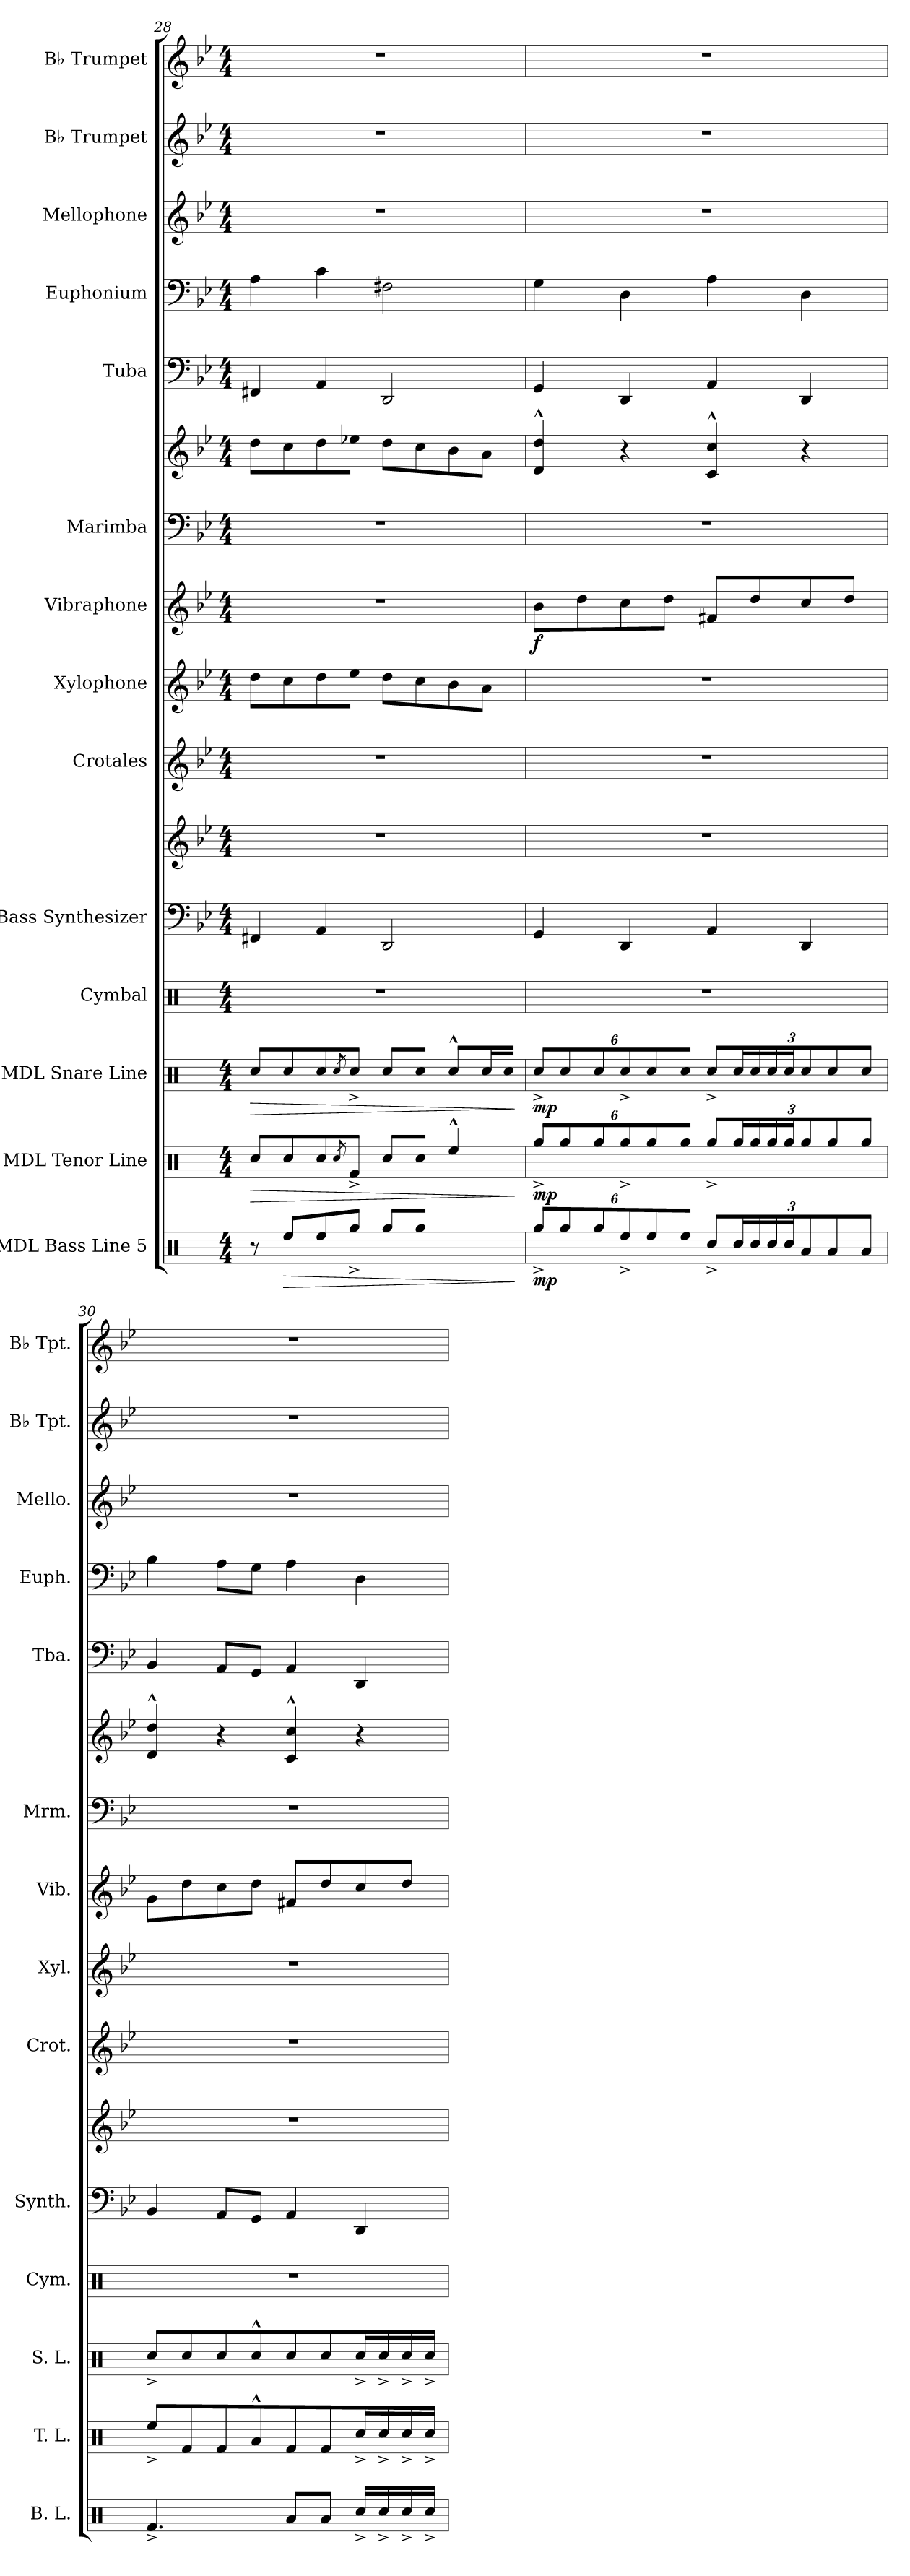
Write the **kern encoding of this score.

**kern	**dynam	**kern	**dynam	**kern	**dynam	**kern	**kern	**kern	**kern	**kern	**kern	**dynam	**kern	**kern	**kern	**kern	**kern	**kern	**kern
*part14	*part14	*part13	*part13	*part12	*part12	*part11	*part10	*part10	*part9	*part8	*part7	*part7	*part6	*part6	*part5	*part4	*part3	*part2	*part1
*staff16	*staff16	*staff15	*staff15	*staff14	*staff14	*staff13	*staff12	*staff11	*staff10	*staff9	*staff8	*staff8	*staff7	*staff6	*staff5	*staff4	*staff3	*staff2	*staff1
*I"MDL Bass Line 5	*	*I"MDL Tenor Line	*	*I"MDL Snare Line	*	*I"Cymbal	*I"Bass Synthesizer	*	*I"Crotales	*I"Xylophone	*I"Vibraphone	*	*I"Marimba	*	*I"Tuba	*I"Euphonium	*I"Mellophone	*I"B♭ Trumpet	*I"B♭ Trumpet
*I'B. L.	*	*I'T. L.	*	*I'S. L.	*	*I'Cym.	*I'Synth.	*	*I'Crot.	*I'Xyl.	*I'Vib.	*	*I'Mrm.	*	*I'Tba.	*I'Euph.	*I'Mello.	*I'B♭ Tpt.	*I'B♭ Tpt.
*clefX	*	*clefX	*	*clefX	*	*clefX	*clefF4	*clefG2	*clefG2	*clefG2	*clefG2	*	*clefF4	*clefG2	*clefF4	*clefF4	*clefG2	*clefG2	*clefG2
*	*	*	*	*	*	*	*	*	*ITrd-14c-24	*ITrd-7c-12	*	*	*	*	*	*	*ITrd4c7	*ITrd1c2	*ITrd1c2
*k[]	*	*k[]	*	*k[]	*	*k[]	*k[b-e-]	*k[b-e-]	*k[b-e-]	*k[b-e-]	*k[b-e-]	*	*k[b-e-]	*k[b-e-]	*k[b-e-]	*k[b-e-]	*k[b-e-a-]	*k[b-e-a-d-]	*k[b-e-a-d-]
*M4/4	*	*M4/4	*	*M4/4	*	*M4/4	*M4/4	*M4/4	*M4/4	*M4/4	*M4/4	*	*M4/4	*M4/4	*M4/4	*M4/4	*M4/4	*M4/4	*M4/4
=28	=28	=28	=28	=28	=28	=28	=28	=28	=28	=28	=28	=28	=28	=28	=28	=28	=28	=28	=28
!	!	!	!LO:HP:b	!	!LO:HP:b	!	!	!	!	!	!	!	!	!	!	!	!	!	!
8r	.	8Rcc/L	>	8Rcc/L	>	1r	4FF#X/	1r	1r	8ddd\L	1r	.	1r	8dd\L	4FF#X/	4A\	1r	1r	1r
!	!LO:HP:b	!	!	!	!	!	!	!	!	!	!	!	!	!	!	!	!	!	!
8Ree/L	>	8Rcc/	.	8Rcc/	.	.	.	.	.	8ccc\	.	.	.	8cc\	.	.	.	.	.
8Ree/	.	8Rcc/	.	8Rcc/	.	.	4AA/	.	.	8ddd\	.	.	.	8dd\	4AA/	4c\	.	.	.
.	.	8qRcc/	.	8qRcc/	.	.	.	.	.	.	.	.	.	.	.	.	.	.	.
8Rgg^/J	.	8Rf^/J	.	8Rcc^/J	.	.	.	.	.	8eee-\J	.	.	.	8ee-X\J	.	.	.	.	.
8Rgg/L	.	8Rcc/L	.	8Rcc/L	.	.	2DD/	.	.	8ddd\L	.	.	.	8dd\L	2DD/	2F#X\	.	.	.
8Rgg/J	.	8Rcc/J	.	8Rcc/J	.	.	.	.	.	8ccc\	.	.	.	8cc\	.	.	.	.	.
4R^/	.	4Ree^^/	.	8Rcc^^/L	.	.	.	.	.	8bb-\	.	.	.	8b-\	.	.	.	.	.
.	.	.	.	16Rcc/L	.	.	.	.	.	8aa\J	.	.	.	8a\J	.	.	.	.	.
.	.	.	.	16Rcc/JJ	.	.	.	.	.	.	.	.	.	.	.	.	.	.	.
.	]	.	]	.	]	.	.	.	.	.	.	.	.	.	.	.	.	.	.
=29	=29	=29	=29	=29	=29	=29	=29	=29	=29	=29	=29	=29	=29	=29	=29	=29	=29	=29	=29
*Xbrackettup	*	*Xbrackettup	*	*Xbrackettup	*	*	*	*	*	*	*	*	*	*	*	*	*	*	*
!	!LO:DY:b	!	!LO:DY:b	!	!LO:DY:b	!	!	!	!	!	!	!LO:DY:b	!	!	!	!	!	!	!
12Rgg^/L	mp	12Rgg^/L	mp	12Rcc^/L	mp	1r	4GG/	1r	1r	1r	8b-\L	f	1r	4d/^^ 4dd/^^	4GG/	4G\	1r	1r	1r
12Rgg/	.	12Rgg/	.	12Rcc/	.	.	.	.	.	.	.	.	.	.	.	.	.	.	.
.	.	.	.	.	.	.	.	.	.	.	8dd\	.	.	.	.	.	.	.	.
12Rgg/	.	12Rgg/	.	12Rcc/	.	.	.	.	.	.	.	.	.	.	.	.	.	.	.
12Ree^/	.	12Rgg^/	.	12Rcc^/	.	.	4DD/	.	.	.	8cc\	.	.	4r	4DD/	4D\	.	.	.
12Ree/	.	12Rgg/	.	12Rcc/	.	.	.	.	.	.	.	.	.	.	.	.	.	.	.
.	.	.	.	.	.	.	.	.	.	.	8dd\J	.	.	.	.	.	.	.	.
12Ree/J	.	12Rgg/J	.	12Rcc/J	.	.	.	.	.	.	.	.	.	.	.	.	.	.	.
12Rcc^/L	.	12Rgg^/L	.	12Rcc^/L	.	.	4AA/	.	.	.	8f#X/L	.	.	4c/^^ 4cc/^^	4AA/	4A\	.	.	.
*tremolo	*	*	*	*	*	*	*	*	*	*	*	*	*	*	*	*	*	*	*
*	*	*tremolo	*	*	*	*	*	*	*	*	*	*	*	*	*	*	*	*	*
*	*	*	*	*tremolo	*	*	*	*	*	*	*	*	*	*	*	*	*	*	*
24Rcc/	.	24Rgg/	.	24Rcc/	.	.	.	.	.	.	.	.	.	.	.	.	.	.	.
24Rcc/	.	24Rgg/	.	24Rcc/	.	.	.	.	.	.	8dd/	.	.	.	.	.	.	.	.
24Rcc/	.	24Rgg/	.	24Rcc/	.	.	.	.	.	.	.	.	.	.	.	.	.	.	.
24Rcc/	.	24Rgg/	.	24Rcc/	.	.	.	.	.	.	.	.	.	.	.	.	.	.	.
*	*	*	*	*Xtremolo	*	*	*	*	*	*	*	*	*	*	*	*	*	*	*
*	*	*Xtremolo	*	*	*	*	*	*	*	*	*	*	*	*	*	*	*	*	*
*Xtremolo	*	*	*	*	*	*	*	*	*	*	*	*	*	*	*	*	*	*	*
12Ra/	.	12Rgg/	.	12Rcc/	.	.	4DD/	.	.	.	8cc/	.	.	4r	4DD/	4D\	.	.	.
12Ra/	.	12Rgg/	.	12Rcc/	.	.	.	.	.	.	.	.	.	.	.	.	.	.	.
.	.	.	.	.	.	.	.	.	.	.	8dd/J	.	.	.	.	.	.	.	.
12Ra/J	.	12Rgg/J	.	12Rcc/J	.	.	.	.	.	.	.	.	.	.	.	.	.	.	.
!!LO:PB:g=z
=30	=30	=30	=30	=30	=30	=30	=30	=30	=30	=30	=30	=30	=30	=30	=30	=30	=30	=30	=30
4.Rf^/	.	8Ree^/L	.	8Rcc^/L	.	1r	4BB-/	1r	1r	1r	8g\L	.	1r	4d/^^ 4dd/^^	4BB-/	4B-\	1r	1r	1r
.	.	8Rf/	.	8Rcc/	.	.	.	.	.	.	8dd\	.	.	.	.	.	.	.	.
.	.	8Rf/	.	8Rcc/	.	.	8AA/L	.	.	.	8cc\	.	.	4r	8AA/L	8A\L	.	.	.
8R^/	.	8Ra^^/J	.	8Rcc^^/J	.	.	8GG/J	.	.	.	8dd\J	.	.	.	8GG/J	8G\J	.	.	.
8Ra/L	.	8Rf/L	.	8Rcc/L	.	.	4AA/	.	.	.	8f#X/L	.	.	4c/^^ 4cc/^^	4AA/	4A\	.	.	.
8Ra/J	.	8Rf/	.	8Rcc/	.	.	.	.	.	.	8dd/	.	.	.	.	.	.	.	.
*	*	*tremolo	*	*	*	*	*	*	*	*	*	*	*	*	*	*	*	*	*
*	*	*	*	*tremolo	*	*	*	*	*	*	*	*	*	*	*	*	*	*	*
16Rcc^/LL	.	16Rcc^/	.	16Rcc^/	.	.	4DD/	.	.	.	8cc/	.	.	4r	4DD/	4D\	.	.	.
16Rcc^/	.	16Rcc^/	.	16Rcc^/	.	.	.	.	.	.	.	.	.	.	.	.	.	.	.
16Rcc^/	.	16Rcc^/	.	16Rcc^/	.	.	.	.	.	.	8dd/J	.	.	.	.	.	.	.	.
16Rcc^/JJ	.	16Rcc^/JJ	.	16Rcc^/JJ	.	.	.	.	.	.	.	.	.	.	.	.	.	.	.
*	*	*	*	*Xtremolo	*	*	*	*	*	*	*	*	*	*	*	*	*	*	*
*	*	*Xtremolo	*	*	*	*	*	*	*	*	*	*	*	*	*	*	*	*	*
=	=	=	=	=	=	=	=	=	=	=	=	=	=	=	=	=	=	=	=
*-	*-	*-	*-	*-	*-	*-	*-	*-	*-	*-	*-	*-	*-	*-	*-	*-	*-	*-	*-
